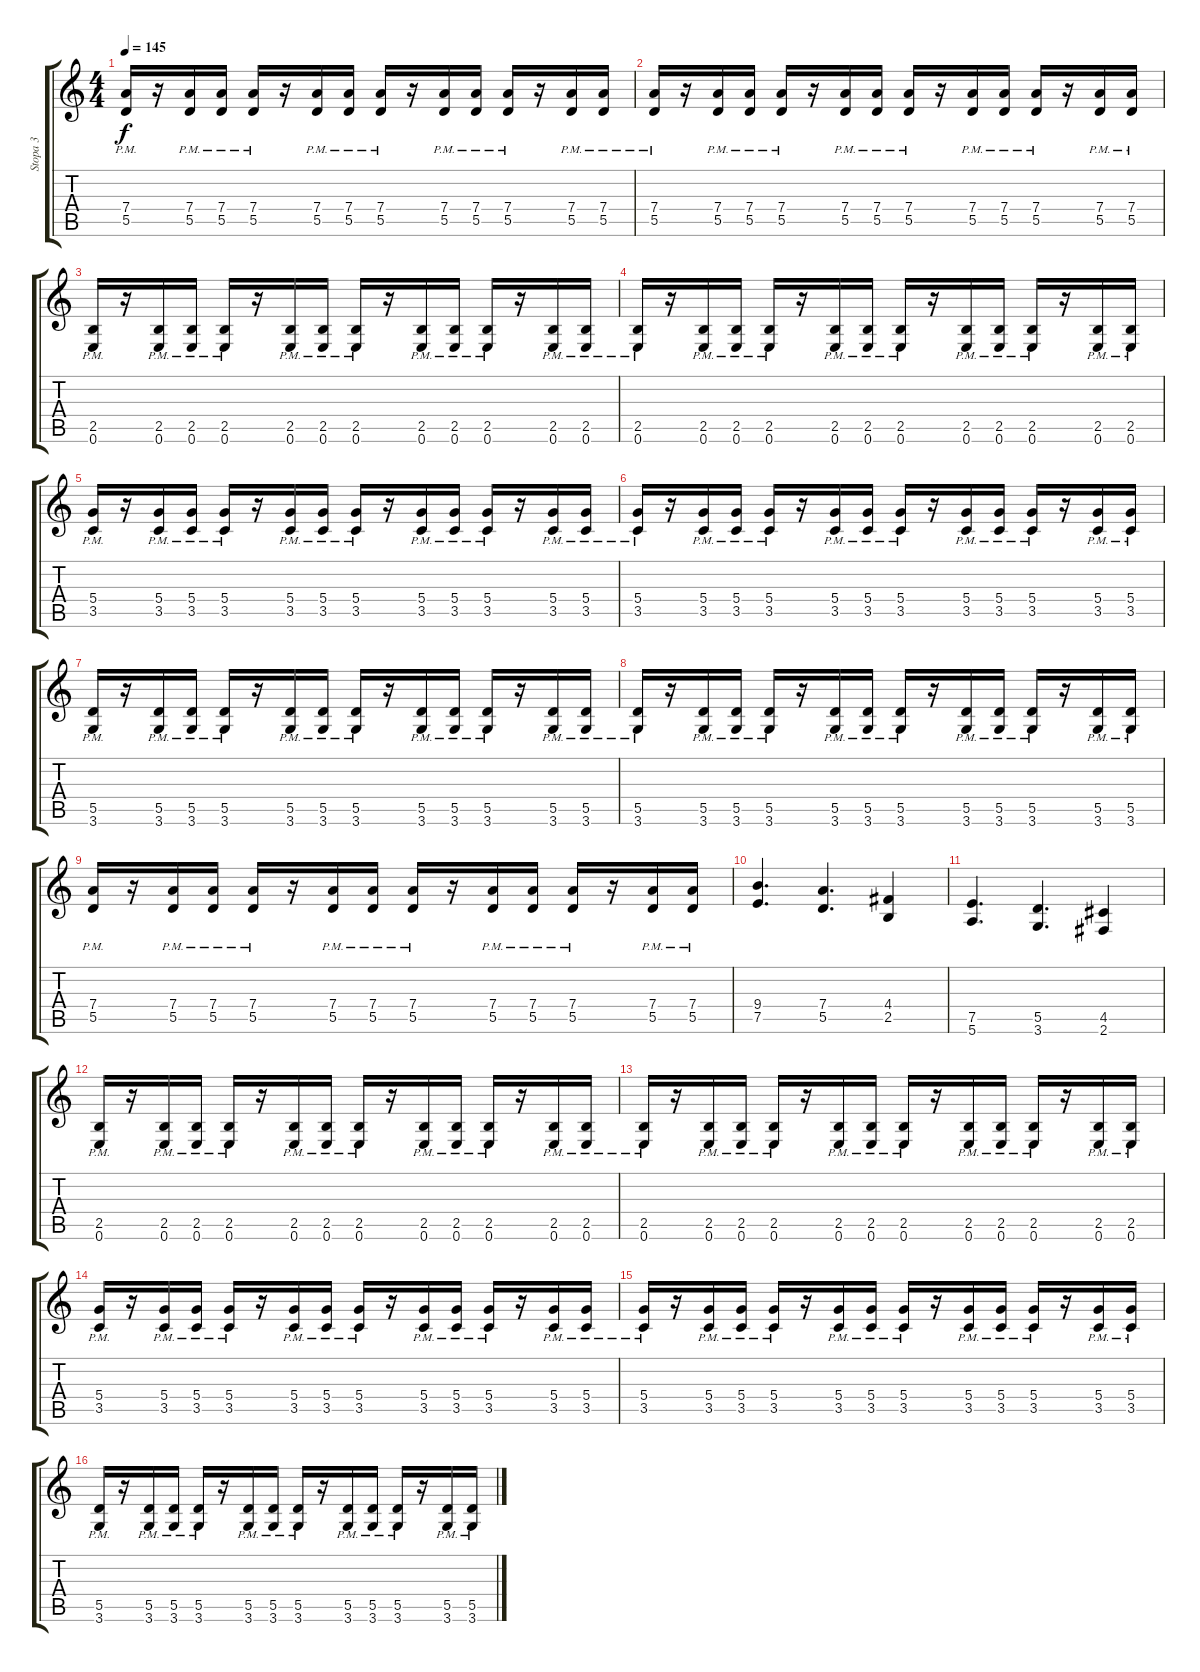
\track ("Stopa 3" "Stopa 3") {instrument distortionguitar}
\staff {score tabs}
\tuning (E4 B3 G3 D3 A2 E2) {hide}
\ts (4 4)
\tempo 145
\clef g2
\ks c
(7.4{pm} 5.5{pm}).16{dy f} r.16 (7.4{pm} 5.5{pm}).16 (7.4{pm} 5.5{pm}).16 (7.4{pm} 5.5{pm}).16 r.16 (7.4{pm} 5.5{pm}).16 (7.4{pm} 5.5{pm}).16 (7.4{pm} 5.5{pm}).16 r.16 (7.4{pm} 5.5{pm}).16 (7.4{pm} 5.5{pm}).16 (7.4{pm} 5.5{pm}).16 r.16 (7.4{pm} 5.5{pm}).16 (7.4{pm} 5.5{pm}).16 |
(7.4{pm} 5.5{pm}).16 r.16 (7.4{pm} 5.5{pm}).16 (7.4{pm} 5.5{pm}).16 (7.4{pm} 5.5{pm}).16 r.16 (7.4{pm} 5.5{pm}).16 (7.4{pm} 5.5{pm}).16 (7.4{pm} 5.5{pm}).16 r.16 (7.4{pm} 5.5{pm}).16 (7.4{pm} 5.5{pm}).16 (7.4{pm} 5.5{pm}).16 r.16 (7.4{pm} 5.5{pm}).16 (7.4{pm} 5.5{pm}).16 |
(2.5{pm} 0.6{pm}).16 r.16 (2.5{pm} 0.6{pm}).16 (2.5{pm} 0.6{pm}).16 (2.5{pm} 0.6{pm}).16 r.16 (2.5{pm} 0.6{pm}).16 (2.5{pm} 0.6{pm}).16 (2.5{pm} 0.6{pm}).16 r.16 (2.5{pm} 0.6{pm}).16 (2.5{pm} 0.6{pm}).16 (2.5{pm} 0.6{pm}).16 r.16 (2.5{pm} 0.6{pm}).16 (2.5{pm} 0.6{pm}).16 |
(2.5{pm} 0.6{pm}).16 r.16 (2.5{pm} 0.6{pm}).16 (2.5{pm} 0.6{pm}).16 (2.5{pm} 0.6{pm}).16 r.16 (2.5{pm} 0.6{pm}).16 (2.5{pm} 0.6{pm}).16 (2.5{pm} 0.6{pm}).16 r.16 (2.5{pm} 0.6{pm}).16 (2.5{pm} 0.6{pm}).16 (2.5{pm} 0.6{pm}).16 r.16 (2.5{pm} 0.6{pm}).16 (2.5{pm} 0.6{pm}).16 |
(5.4{pm} 3.5{pm}).16 r.16 (5.4{pm} 3.5{pm}).16 (5.4{pm} 3.5{pm}).16 (5.4{pm} 3.5{pm}).16 r.16 (5.4{pm} 3.5{pm}).16 (5.4{pm} 3.5{pm}).16 (5.4{pm} 3.5{pm}).16 r.16 (5.4{pm} 3.5{pm}).16 (5.4{pm} 3.5{pm}).16 (5.4{pm} 3.5{pm}).16 r.16 (5.4{pm} 3.5{pm}).16 (5.4{pm} 3.5{pm}).16 |
(5.4{pm} 3.5{pm}).16 r.16 (5.4{pm} 3.5{pm}).16 (5.4{pm} 3.5{pm}).16 (5.4{pm} 3.5{pm}).16 r.16 (5.4{pm} 3.5{pm}).16 (5.4{pm} 3.5{pm}).16 (5.4{pm} 3.5{pm}).16 r.16 (5.4{pm} 3.5{pm}).16 (5.4{pm} 3.5{pm}).16 (5.4{pm} 3.5{pm}).16 r.16 (5.4{pm} 3.5{pm}).16 (5.4{pm} 3.5{pm}).16 |
(5.5{pm} 3.6{pm}).16 r.16 (5.5{pm} 3.6{pm}).16 (5.5{pm} 3.6{pm}).16 (5.5{pm} 3.6{pm}).16 r.16 (5.5{pm} 3.6{pm}).16 (5.5{pm} 3.6{pm}).16 (5.5{pm} 3.6{pm}).16 r.16 (5.5{pm} 3.6{pm}).16 (5.5{pm} 3.6{pm}).16 (5.5{pm} 3.6{pm}).16 r.16 (5.5{pm} 3.6{pm}).16 (5.5{pm} 3.6{pm}).16 |
(5.5{pm} 3.6{pm}).16 r.16 (5.5{pm} 3.6{pm}).16 (5.5{pm} 3.6{pm}).16 (5.5{pm} 3.6{pm}).16 r.16 (5.5{pm} 3.6{pm}).16 (5.5{pm} 3.6{pm}).16 (5.5{pm} 3.6{pm}).16 r.16 (5.5{pm} 3.6{pm}).16 (5.5{pm} 3.6{pm}).16 (5.5{pm} 3.6{pm}).16 r.16 (5.5{pm} 3.6{pm}).16 (5.5{pm} 3.6{pm}).16 |
(7.4{pm} 5.5{pm}).16 r.16 (7.4{pm} 5.5{pm}).16 (7.4{pm} 5.5{pm}).16 (7.4{pm} 5.5{pm}).16 r.16 (7.4{pm} 5.5{pm}).16 (7.4{pm} 5.5{pm}).16 (7.4{pm} 5.5{pm}).16 r.16 (7.4{pm} 5.5{pm}).16 (7.4{pm} 5.5{pm}).16 (7.4{pm} 5.5{pm}).16 r.16 (7.4{pm} 5.5{pm}).16 (7.4{pm} 5.5{pm}).16 |
(9.4 7.5).4{d} (7.4 5.5).4{d} (4.4 2.5).4 |
(7.5 5.6).4{d} (5.5 3.6).4{d} (4.5 2.6).4 |
(2.5{pm} 0.6{pm}).16 r.16 (2.5{pm} 0.6{pm}).16 (2.5{pm} 0.6{pm}).16 (2.5{pm} 0.6{pm}).16 r.16 (2.5{pm} 0.6{pm}).16 (2.5{pm} 0.6{pm}).16 (2.5{pm} 0.6{pm}).16 r.16 (2.5{pm} 0.6{pm}).16 (2.5{pm} 0.6{pm}).16 (2.5{pm} 0.6{pm}).16 r.16 (2.5{pm} 0.6{pm}).16 (2.5{pm} 0.6{pm}).16 |
(2.5{pm} 0.6{pm}).16 r.16 (2.5{pm} 0.6{pm}).16 (2.5{pm} 0.6{pm}).16 (2.5{pm} 0.6{pm}).16 r.16 (2.5{pm} 0.6{pm}).16 (2.5{pm} 0.6{pm}).16 (2.5{pm} 0.6{pm}).16 r.16 (2.5{pm} 0.6{pm}).16 (2.5{pm} 0.6{pm}).16 (2.5{pm} 0.6{pm}).16 r.16 (2.5{pm} 0.6{pm}).16 (2.5{pm} 0.6{pm}).16 |
(5.4{pm} 3.5{pm}).16 r.16 (5.4{pm} 3.5{pm}).16 (5.4{pm} 3.5{pm}).16 (5.4{pm} 3.5{pm}).16 r.16 (5.4{pm} 3.5{pm}).16 (5.4{pm} 3.5{pm}).16 (5.4{pm} 3.5{pm}).16 r.16 (5.4{pm} 3.5{pm}).16 (5.4{pm} 3.5{pm}).16 (5.4{pm} 3.5{pm}).16 r.16 (5.4{pm} 3.5{pm}).16 (5.4{pm} 3.5{pm}).16 |
(5.4{pm} 3.5{pm}).16 r.16 (5.4{pm} 3.5{pm}).16 (5.4{pm} 3.5{pm}).16 (5.4{pm} 3.5{pm}).16 r.16 (5.4{pm} 3.5{pm}).16 (5.4{pm} 3.5{pm}).16 (5.4{pm} 3.5{pm}).16 r.16 (5.4{pm} 3.5{pm}).16 (5.4{pm} 3.5{pm}).16 (5.4{pm} 3.5{pm}).16 r.16 (5.4{pm} 3.5{pm}).16 (5.4{pm} 3.5{pm}).16 |
(5.5{pm} 3.6{pm}).16 r.16 (5.5{pm} 3.6{pm}).16 (5.5{pm} 3.6{pm}).16 (5.5{pm} 3.6{pm}).16 r.16 (5.5{pm} 3.6{pm}).16 (5.5{pm} 3.6{pm}).16 (5.5{pm} 3.6{pm}).16 r.16 (5.5{pm} 3.6{pm}).16 (5.5{pm} 3.6{pm}).16 (5.5{pm} 3.6{pm}).16 r.16 (5.5{pm} 3.6{pm}).16 (5.5{pm} 3.6{pm}).16
